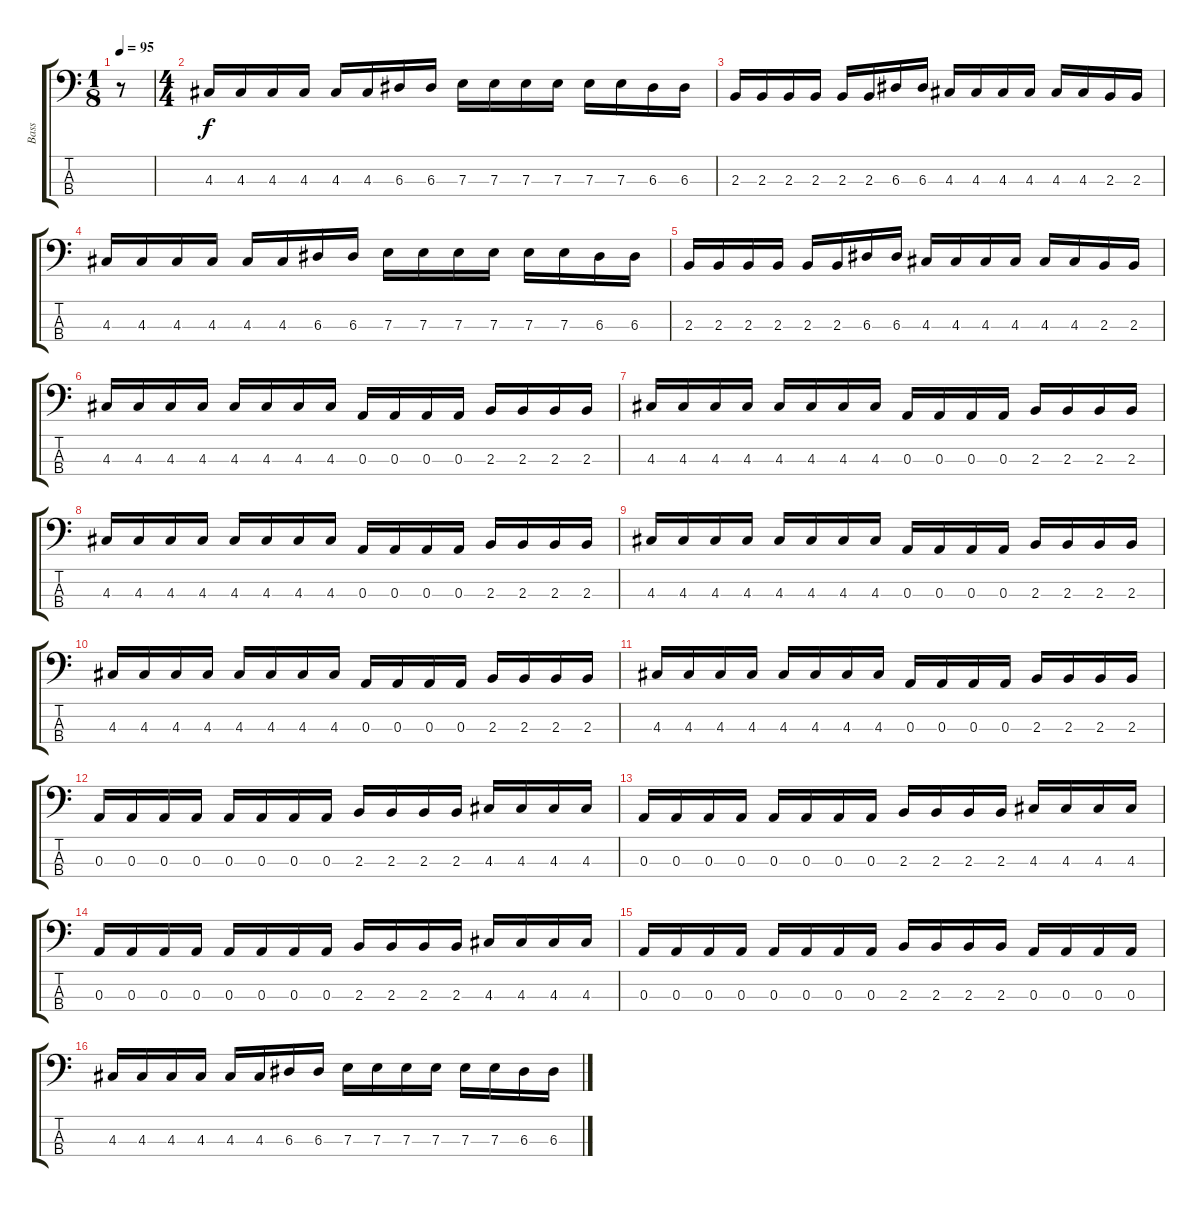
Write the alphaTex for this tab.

\track ("Bass" "Bass") {instrument electricbasspick}
\staff {score tabs}
\tuning (G2 D2 A1 E1) {hide}
\ts (1 8)
\tempo 95
\clef f4
\ks c
r.8{dy f instrument electricbasspick} |
\ts (4 4)
4.3.16 4.3.16 4.3.16 4.3.16 4.3.16 4.3.16 6.3.16 6.3.16 7.3.16 7.3.16 7.3.16 7.3.16 7.3.16 7.3.16 6.3.16 6.3.16 |
2.3.16 2.3.16 2.3.16 2.3.16 2.3.16 2.3.16 6.3.16 6.3.16 4.3.16 4.3.16 4.3.16 4.3.16 4.3.16 4.3.16 2.3.16 2.3.16 |
4.3.16 4.3.16 4.3.16 4.3.16 4.3.16 4.3.16 6.3.16 6.3.16 7.3.16 7.3.16 7.3.16 7.3.16 7.3.16 7.3.16 6.3.16 6.3.16 |
2.3.16 2.3.16 2.3.16 2.3.16 2.3.16 2.3.16 6.3.16 6.3.16 4.3.16 4.3.16 4.3.16 4.3.16 4.3.16 4.3.16 2.3.16 2.3.16 |
4.3.16 4.3.16 4.3.16 4.3.16 4.3.16 4.3.16 4.3.16 4.3.16 0.3.16 0.3.16 0.3.16 0.3.16 2.3.16 2.3.16 2.3.16 2.3.16 |
4.3.16 4.3.16 4.3.16 4.3.16 4.3.16 4.3.16 4.3.16 4.3.16 0.3.16 0.3.16 0.3.16 0.3.16 2.3.16 2.3.16 2.3.16 2.3.16 |
4.3.16 4.3.16 4.3.16 4.3.16 4.3.16 4.3.16 4.3.16 4.3.16 0.3.16 0.3.16 0.3.16 0.3.16 2.3.16 2.3.16 2.3.16 2.3.16 |
4.3.16 4.3.16 4.3.16 4.3.16 4.3.16 4.3.16 4.3.16 4.3.16 0.3.16 0.3.16 0.3.16 0.3.16 2.3.16 2.3.16 2.3.16 2.3.16 |
4.3.16 4.3.16 4.3.16 4.3.16 4.3.16 4.3.16 4.3.16 4.3.16 0.3.16 0.3.16 0.3.16 0.3.16 2.3.16 2.3.16 2.3.16 2.3.16 |
4.3.16 4.3.16 4.3.16 4.3.16 4.3.16 4.3.16 4.3.16 4.3.16 0.3.16 0.3.16 0.3.16 0.3.16 2.3.16 2.3.16 2.3.16 2.3.16 |
0.3.16 0.3.16 0.3.16 0.3.16 0.3.16 0.3.16 0.3.16 0.3.16 2.3.16 2.3.16 2.3.16 2.3.16 4.3.16 4.3.16 4.3.16 4.3.16 |
0.3.16 0.3.16 0.3.16 0.3.16 0.3.16 0.3.16 0.3.16 0.3.16 2.3.16 2.3.16 2.3.16 2.3.16 4.3.16 4.3.16 4.3.16 4.3.16 |
0.3.16 0.3.16 0.3.16 0.3.16 0.3.16 0.3.16 0.3.16 0.3.16 2.3.16 2.3.16 2.3.16 2.3.16 4.3.16 4.3.16 4.3.16 4.3.16 |
0.3.16 0.3.16 0.3.16 0.3.16 0.3.16 0.3.16 0.3.16 0.3.16 2.3.16 2.3.16 2.3.16 2.3.16 0.3.16 0.3.16 0.3.16 0.3.16 |
4.3.16 4.3.16 4.3.16 4.3.16 4.3.16 4.3.16 6.3.16 6.3.16 7.3.16 7.3.16 7.3.16 7.3.16 7.3.16 7.3.16 6.3.16 6.3.16
